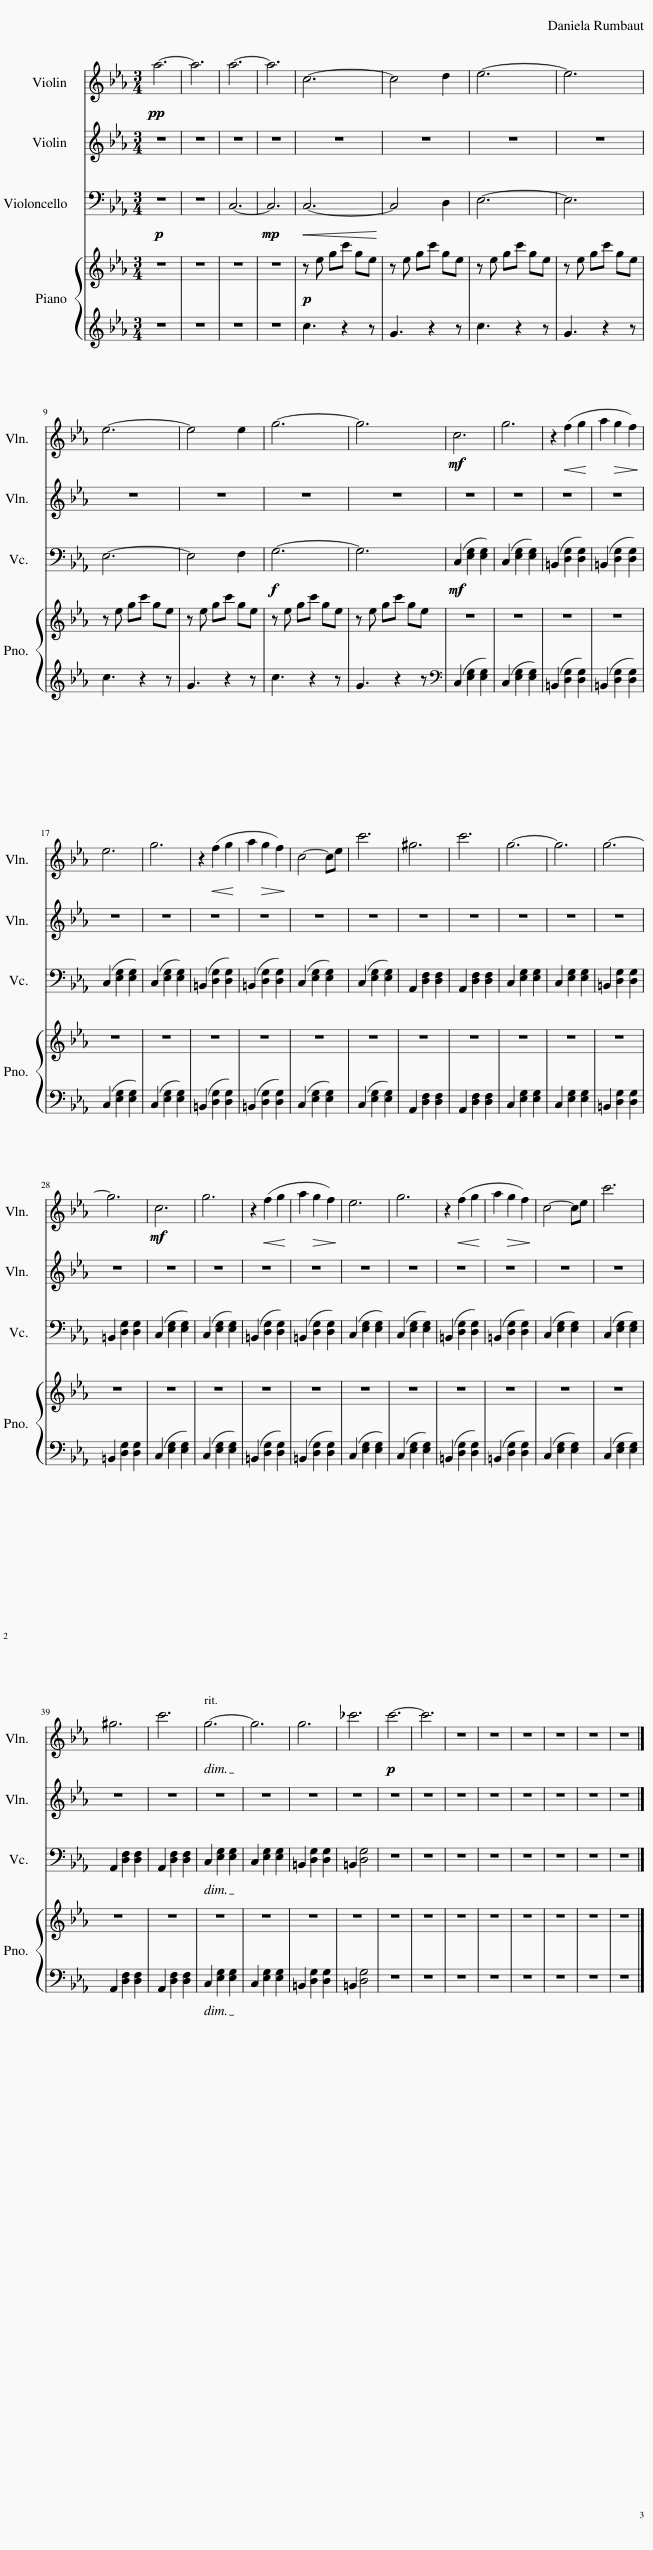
X:1
%%score 1 2 { 3 | 4 }
L:1/8
M:3/4
I:linebreak $
K:Eb
V:1 treble
V:2 bass
V:3 treble
V:4 treble
V:1
!pp! a6- | a6 | a6- | a6 | c6- | %5
 c4 d2 | e6- | e6 |$ e6- | e4 e2 | %10
 g6- | g6 |!mf! c6 | g6 | z2!<(! (f2 g2!<)! | %15
 a2!>(! g2 f2)!>)! |$ e6 | g6 | z2!<(! (f2 g2!<)! | a2!>(! g2 f2)!>)! | %20
 c4- ce | c'6 | ^g6 | c'6 | g6- | %25
 g6 | g6- |$ g6 |!mf! c6 | g6 | %30
 z2!<(! (f2 g2!<)! | a2!>(! g2 f2)!>)! | e6 | g6 | z2!<(! (f2 g2!<)! | %35
 a2!>(! g2 f2)!>)! | c4- ce | c'6 |$ ^g6 | c'6 | %40
 g6- | g6 | g6 | _c'6 |!p! c'6- | %45
 c'6 | z6 | z6 | z6 | z6 | %50
 z6 | z6 |] %52
V:2
!p! z6 | z6 | C,6- |!mp! C,6 |!<(! C,6-!<)! | %5
 C,4 D,2 | E,6- | E,6 |$ E,6- | E,4 F,2 | %10
!f! G,6- | G,6 |!mf! (C,2 [E,G,]2 [E,G,]2) | (C,2 [E,G,]2 [E,G,]2) | (=B,,2 [D,G,]2 [D,G,]2) | %15
 (=B,,2 [D,G,]2 [D,G,]2) |$ (C,2 [E,G,]2 [E,G,]2) | (C,2 [E,G,]2 [E,G,]2) | (=B,,2 [D,G,]2 [D,G,]2) | (=B,,2 [D,G,]2 [D,G,]2) | %20
 (C,2 [E,G,]2 [E,G,]2) | (C,2 [E,G,]2 [E,G,]2) | A,,2 [D,F,]2 [D,F,]2 | A,,2 [D,F,]2 [D,F,]2 | C,2 [E,G,]2 [E,G,]2 | %25
 C,2 [E,G,]2 [E,G,]2 | =B,,2 [D,G,]2 [D,G,]2 |$ =B,,2 [D,G,]2 [D,G,]2 | (C,2 [E,G,]2 [E,G,]2) | (C,2 [E,G,]2 [E,G,]2) | %30
 (=B,,2 [D,G,]2 [D,G,]2) | (=B,,2 [D,G,]2 [D,G,]2) | (C,2 [E,G,]2 [E,G,]2) | (C,2 [E,G,]2 [E,G,]2) | (=B,,2 [D,G,]2 [D,G,]2) | %35
 (=B,,2 [D,G,]2 [D,G,]2) | (C,2 [E,G,]2 [E,G,]2) | (C,2 [E,G,]2 [E,G,]2) |$ A,,2 [D,F,]2 [D,F,]2 | A,,2 [D,F,]2 [D,F,]2 | %40
 C,2 [E,G,]2 [E,G,]2 | C,2 [E,G,]2 [E,G,]2 | =B,,2 [D,G,]2 [D,G,]2 | =B,,2 [D,G,]4 | z6 | %45
 z6 | z6 | z6 | z6 | z6 | %50
 z6 | z6 |] %52
V:3
 z6 | z6 | z6 | z6 |!p! z e gc' ge | %5
 z e gc' ge | z e gc' ge | z e gc' ge |$ z e gc' ge | z e gc' ge | %10
 z e gc' ge | z e gc' ge | z6 | z6 | z6 | %15
 z6 |$ z6 | z6 | z6 | z6 | %20
 z6 | z6 | z6 | z6 | z6 | %25
 z6 | z6 |$ z6 | z6 | z6 | %30
 z6 | z6 | z6 | z6 | z6 | %35
 z6 | z6 | z6 |$ z6 | z6 | %40
 z6 | z6 | z6 | z6 | z6 | %45
 z6 | z6 | z6 | z6 | z6 | %50
 z6 | z6 |] %52
V:4
 z6 | z6 | z6 | z6 | c3 z2 z | %5
 G3 z2 z | c3 z2 z | G3 z2 z |$ c3 z2 z | G3 z2 z | %10
 c3 z2 z | G3 z2 z |[K:bass] (C,2 [E,G,]2 [E,G,]2) | (C,2 [E,G,]2 [E,G,]2) | (=B,,2 [D,G,]2 [D,G,]2) | %15
 (=B,,2 [D,G,]2 [D,G,]2) |$ (C,2 [E,G,]2 [E,G,]2) | (C,2 [E,G,]2 [E,G,]2) | (=B,,2 [D,G,]2 [D,G,]2) | (=B,,2 [D,G,]2 [D,G,]2) | %20
 (C,2 [E,G,]2 [E,G,]2) | (C,2 [E,G,]2 [E,G,]2) | A,,2 [D,F,]2 [D,F,]2 | A,,2 [D,F,]2 [D,F,]2 | C,2 [E,G,]2 [E,G,]2 | %25
 C,2 [E,G,]2 [E,G,]2 | =B,,2 [D,G,]2 [D,G,]2 |$ =B,,2 [D,G,]2 [D,G,]2 | (C,2 [E,G,]2 [E,G,]2) | (C,2 [E,G,]2 [E,G,]2) | %30
 (=B,,2 [D,G,]2 [D,G,]2) | (=B,,2 [D,G,]2 [D,G,]2) | (C,2 [E,G,]2 [E,G,]2) | (C,2 [E,G,]2 [E,G,]2) | (=B,,2 [D,G,]2 [D,G,]2) | %35
 (=B,,2 [D,G,]2 [D,G,]2) | (C,2 [E,G,]2 [E,G,]2) | (C,2 [E,G,]2 [E,G,]2) |$ A,,2 [D,F,]2 [D,F,]2 | A,,2 [D,F,]2 [D,F,]2 | %40
 C,2 [E,G,]2 [E,G,]2 | C,2 [E,G,]2 [E,G,]2 | =B,,2 [D,G,]2 [D,G,]2 | =B,,2 [D,G,]4 | z6 | %45
 z6 | z6 | z6 | z6 | z6 | %50
 z6 | z6 |] %52
